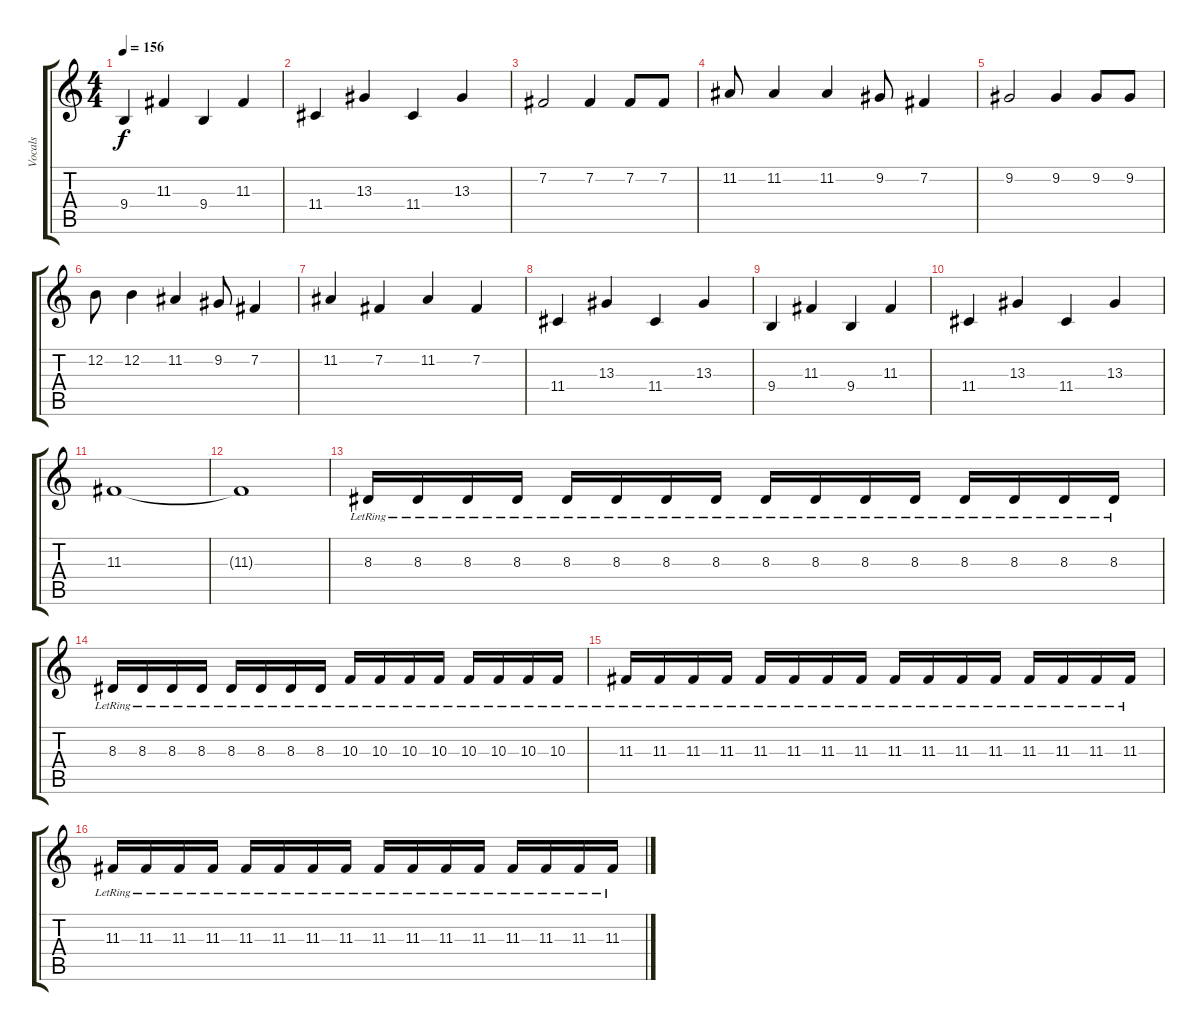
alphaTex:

\track ("Vocals" "Vocals") {instrument lead2sawtooth}
\staff {score tabs}
\tuning (E4 B3 G3 D3 A2 E2) {hide}
\ts (4 4)
\tempo 156
\clef g2
\ks c
9.4.4{dy f} 11.3.4 9.4.4 11.3.4 |
11.4.4 13.3.4 11.4.4 13.3.4 |
7.2.2 7.2.4 7.2.8 7.2.8 |
11.2.8 11.2.4 11.2.4 9.2.8 7.2.4 |
9.2.2 9.2.4 9.2.8 9.2.8 |
12.2.8 12.2.4 11.2.4 9.2.8 7.2.4 |
11.2.4 7.2.4 11.2.4 7.2.4 |
11.4.4 13.3.4 11.4.4 13.3.4 |
9.4.4 11.3.4 9.4.4 11.3.4 |
11.4.4 13.3.4 11.4.4 13.3.4 |
11.3.1 |
11.3{t}.1 |
8.3{lr}.16 8.3{lr}.16 8.3{lr}.16 8.3{lr}.16 8.3{lr}.16 8.3{lr}.16 8.3{lr}.16 8.3{lr}.16 8.3{lr}.16 8.3{lr}.16 8.3{lr}.16 8.3{lr}.16 8.3{lr}.16 8.3{lr}.16 8.3{lr}.16 8.3{lr}.16 |
8.3{lr}.16 8.3{lr}.16 8.3{lr}.16 8.3{lr}.16 8.3{lr}.16 8.3{lr}.16 8.3{lr}.16 8.3{lr}.16 10.3{lr}.16 10.3{lr}.16 10.3{lr}.16 10.3{lr}.16 10.3{lr}.16 10.3{lr}.16 10.3{lr}.16 10.3{lr}.16 |
11.3{lr}.16 11.3{lr}.16 11.3{lr}.16 11.3{lr}.16 11.3{lr}.16 11.3{lr}.16 11.3{lr}.16 11.3{lr}.16 11.3{lr}.16 11.3{lr}.16 11.3{lr}.16 11.3{lr}.16 11.3{lr}.16 11.3{lr}.16 11.3{lr}.16 11.3{lr}.16 |
11.3{lr}.16 11.3{lr}.16 11.3{lr}.16 11.3{lr}.16 11.3{lr}.16 11.3{lr}.16 11.3{lr}.16 11.3{lr}.16 11.3{lr}.16 11.3{lr}.16 11.3{lr}.16 11.3{lr}.16 11.3{lr}.16 11.3{lr}.16 11.3{lr}.16 11.3{lr}.16
